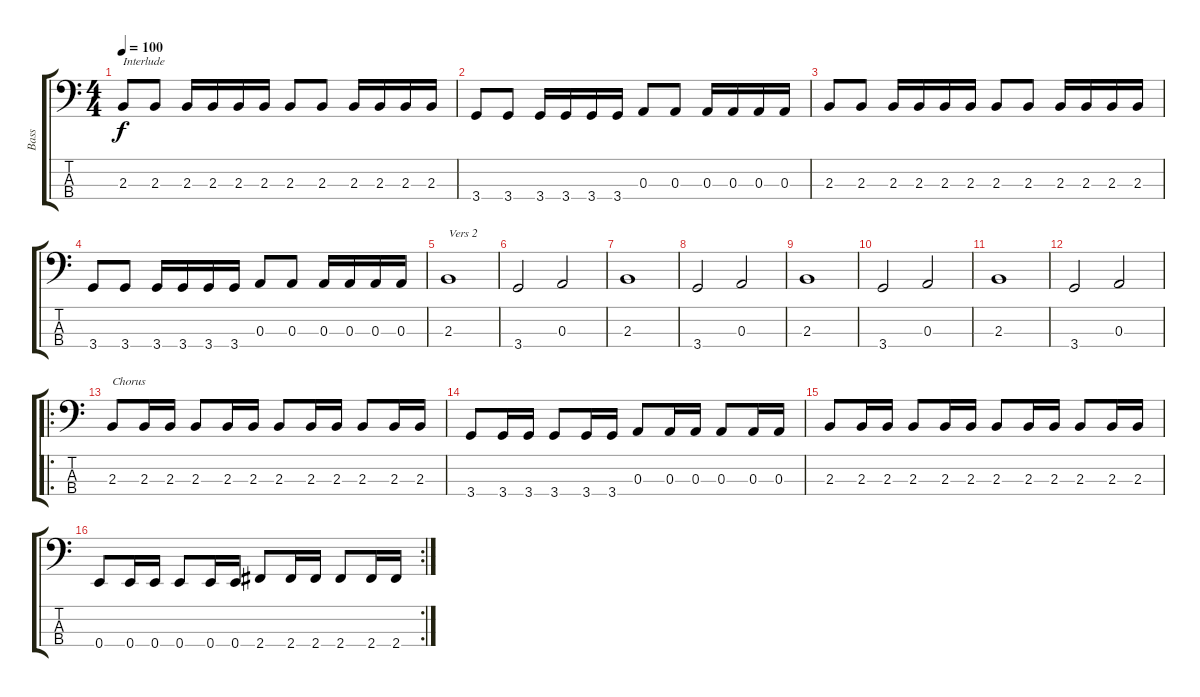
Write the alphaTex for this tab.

\track ("Bass" "Bass") {instrument electricbassfinger}
\staff {score tabs}
\tuning (G2 D2 A1 E1) {hide}
\ts (4 4)
\tempo 100
\clef f4
\ks c
2.3.8{txt "Interlude" dy f} 2.3.8 2.3.16 2.3.16 2.3.16 2.3.16 2.3.8 2.3.8 2.3.16 2.3.16 2.3.16 2.3.16 |
3.4.8 3.4.8 3.4.16 3.4.16 3.4.16 3.4.16 0.3.8 0.3.8 0.3.16 0.3.16 0.3.16 0.3.16 |
2.3.8 2.3.8 2.3.16 2.3.16 2.3.16 2.3.16 2.3.8 2.3.8 2.3.16 2.3.16 2.3.16 2.3.16 |
3.4.8 3.4.8 3.4.16 3.4.16 3.4.16 3.4.16 0.3.8 0.3.8 0.3.16 0.3.16 0.3.16 0.3.16 |
2.3.1{txt "Vers 2"} |
3.4.2 0.3.2 |
2.3.1 |
3.4.2 0.3.2 |
2.3.1 |
3.4.2 0.3.2 |
2.3.1 |
3.4.2 0.3.2 |
\ro
2.3.8{txt "Chorus"} 2.3.16 2.3.16 2.3.8 2.3.16 2.3.16 2.3.8 2.3.16 2.3.16 2.3.8 2.3.16 2.3.16 |
3.4.8 3.4.16 3.4.16 3.4.8 3.4.16 3.4.16 0.3.8 0.3.16 0.3.16 0.3.8 0.3.16 0.3.16 |
2.3.8 2.3.16 2.3.16 2.3.8 2.3.16 2.3.16 2.3.8 2.3.16 2.3.16 2.3.8 2.3.16 2.3.16 |
\rc 2
0.4.8 0.4.16 0.4.16 0.4.8 0.4.16 0.4.16 2.4.8 2.4.16 2.4.16 2.4.8 2.4.16 2.4.16
